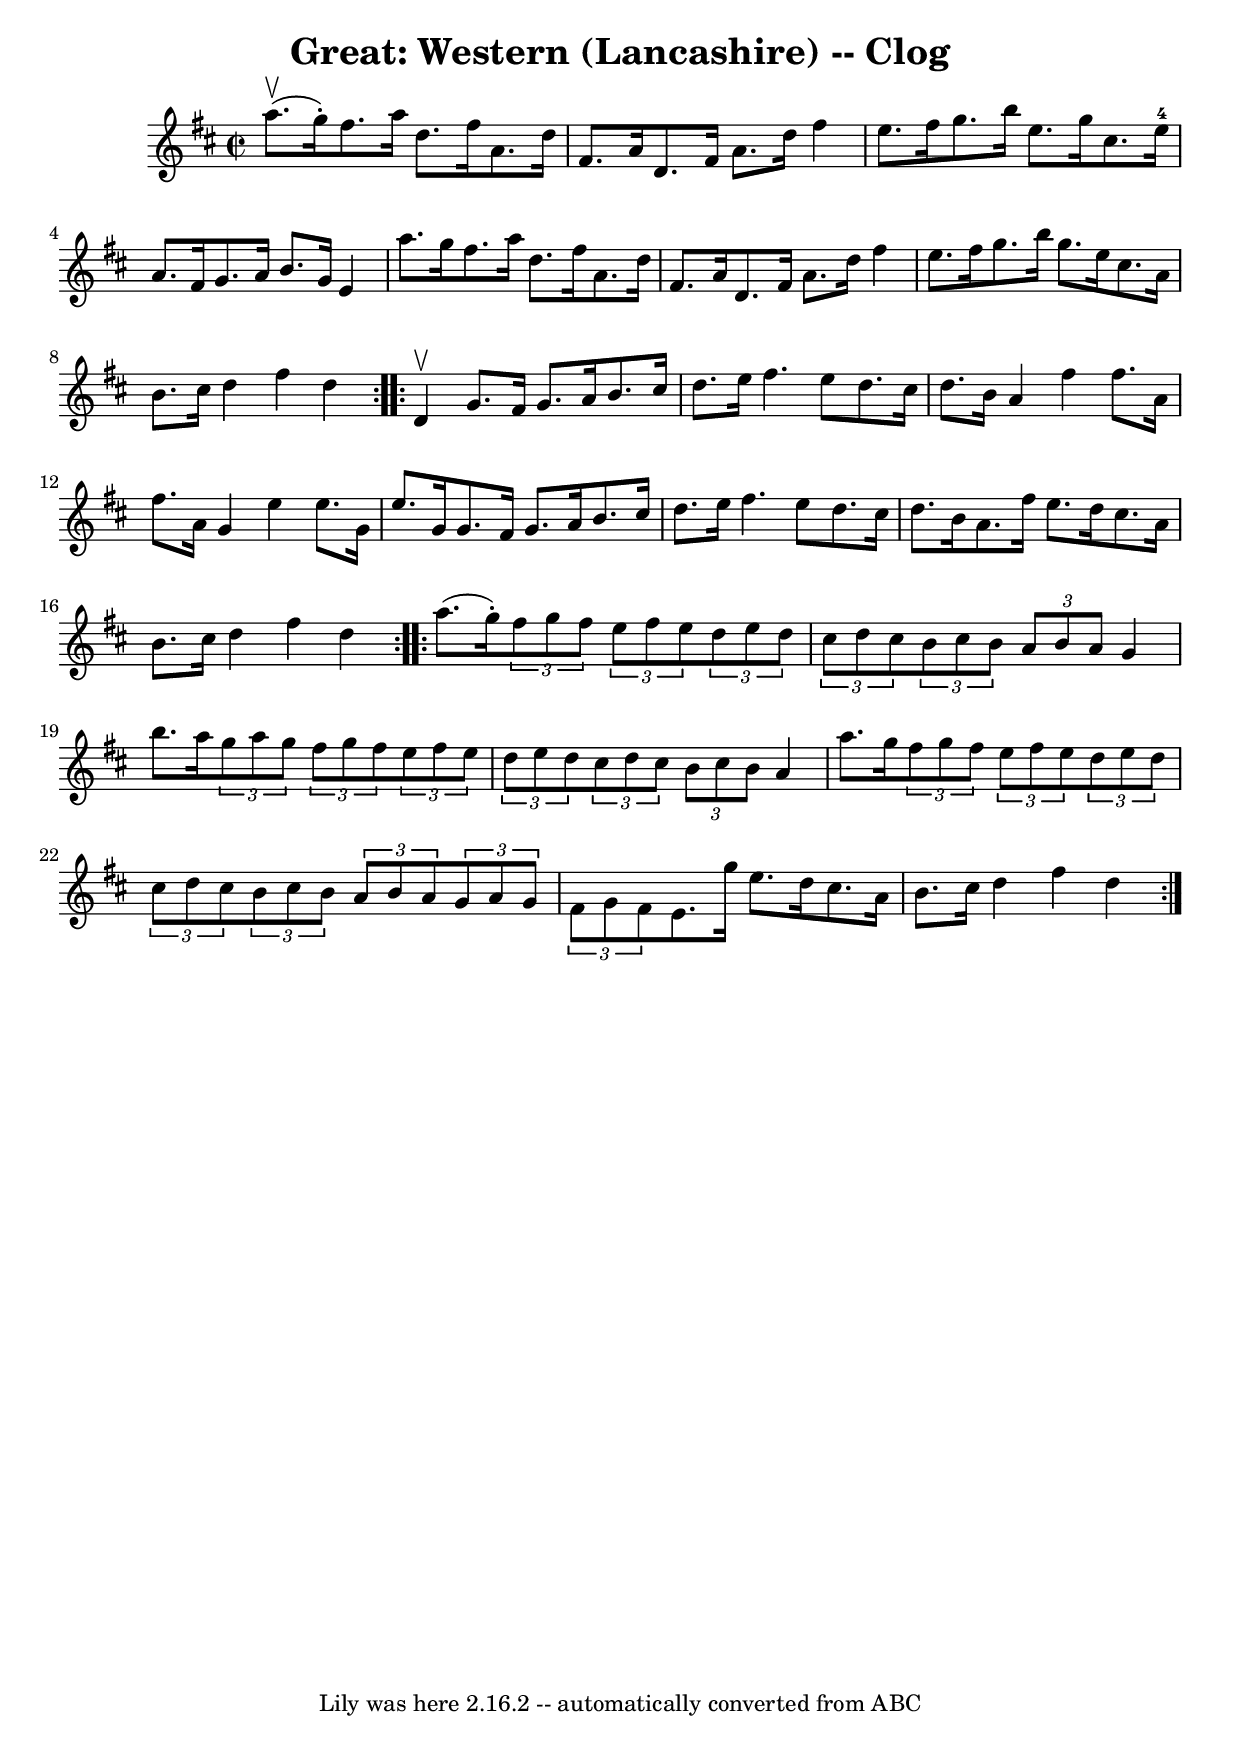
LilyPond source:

\version "2.7.40"
\include "Mammoth.ily"
\header {
	book = "Ryan's Mammoth Collection"
	crossRefNumber = "1"
	footnotes = ""
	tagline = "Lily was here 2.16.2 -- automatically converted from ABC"
	title = "Great: Western (Lancashire) -- Clog"
}
voicedefault =  {
\set Score.defaultBarType = "empty"

\repeat volta 2 {
\override Staff.TimeSignature #'style = #'C
 \time 2/2 \key d \major a''8.^\upbow(g''16 -.) |
 fis''8.    
a''16 d''8. fis''16 a'8. d''16 fis'8. a'16  |
 d'8.   
 fis'16 a'8. d''16 fis''4 e''8. fis''16  |
 g''8.    
b''16 e''8. g''16 cis''8. e''16-4 a'8. fis'16  |
   
g'8. a'16 b'8. g'16 e'4 a''8. g''16  |
 fis''8.    
a''16 d''8. fis''16 a'8. d''16 fis'8. a'16  |
 d'8.   
 fis'16 a'8. d''16 fis''4 e''8. fis''16  |
 g''8.    
b''16 g''8. e''16 cis''8. a'16 b'8. cis''16  |
 d''4  
 fis''4 d''4  }     \repeat volta 2 { d'4^\upbow |
 g'8.    
fis'16 g'8. a'16 b'8. cis''16 d''8. e''16  |
 fis''4. 
 e''8 d''8. cis''16 d''8. b'16  |
 a'4 fis''4    
fis''8. a'16 fis''8. a'16  |
 g'4 e''4 e''8. g'16    
e''8. g'16  |
 g'8. fis'16 g'8. a'16 b'8. cis''16   
 d''8. e''16  |
 fis''4. e''8 d''8. cis''16 d''8.    
b'16  |
 a'8. fis''16 e''8. d''16 cis''8. a'16 b'8.   
 cis''16  |
 d''4 fis''4 d''4  }     \repeat volta 2 { a''8. (
 g''16 -.) |
 \times 2/3 { fis''8 g''8 fis''8  } \times 2/3 {   
e''8 fis''8 e''8  }   \times 2/3 { d''8 e''8 d''8  } \times 2/3 { 
 cis''8 d''8 cis''8  } |
 \times 2/3 { b'8 cis''8 b'8  } 
\times 2/3 { a'8 b'8 a'8  } g'4 b''8. a''16  |
     
\times 2/3 { g''8 a''8 g''8  } \times 2/3 { fis''8 g''8 fis''8  
}   \times 2/3 { e''8 fis''8 e''8  } \times 2/3 { d''8 e''8    
d''8  } |
 \times 2/3 { cis''8 d''8 cis''8  } \times 2/3 { b'8  
 cis''8 b'8  } a'4 a''8. g''16  |
     \times 2/3 { fis''8  
 g''8 fis''8  } \times 2/3 { e''8 fis''8 e''8  } \times 2/3 {   
d''8 e''8 d''8  } \times 2/3 { cis''8 d''8 cis''8  } |
 
\times 2/3 { b'8 cis''8 b'8  } \times 2/3 { a'8 b'8 a'8  } 
\times 2/3 { g'8 a'8 g'8  } \times 2/3 { fis'8 g'8 fis'8  } 
|
 e'8. g''16 e''8. d''16 cis''8. a'16 b'8.    
cis''16  |
 d''4 fis''4 d''4  }   
}

\score{
    <<

	\context Staff="default"
	{
	    \voicedefault 
	}

    >>
	\layout {
	}
	\midi {}
}
